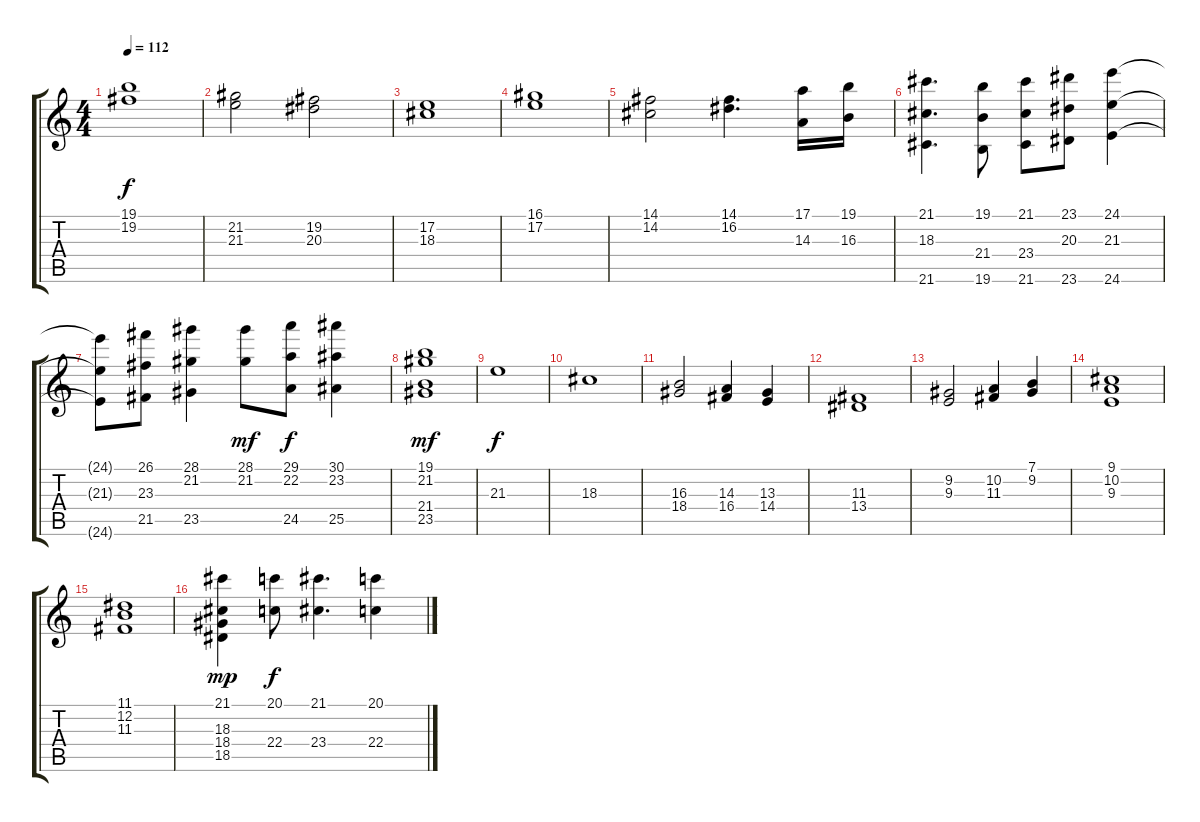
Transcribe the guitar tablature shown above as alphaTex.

\track "" {instrument stringensemble2}
\staff {score tabs}
\tuning (E4 B3 G3 D3 A2 E2) {hide}
\ts (4 4)
\tempo 112
\clef g2
\ks c
(19.1 19.2).1{dy f} |
(21.2 21.3).2 (19.2 20.3).2 |
(17.2 18.3).1 |
(16.1 17.2).1 |
(14.1 14.2).2 (14.1 16.2).4{d} (17.1 14.3).16 (19.1 16.3).16 |
(21.1 18.3 21.6).4{d} (19.1 21.4 19.6).8 (21.1 23.4 21.6).8 (23.1 20.3 23.6).8 (24.1 21.3 24.6).4 |
(24.1{t} 21.3{t} 24.6{t}).8 (26.1 23.3 21.5).8 (28.1 21.2 23.5).4 (28.1 21.2).8{dy mf} (29.1 22.2 24.5).8{dy f} (30.1 23.2 25.5).4 |
(19.1 21.2 21.4 23.5).1{dy mf} |
21.3.1{dy f} |
18.3.1 |
(16.3 18.4).2 (14.3 16.4).4 (13.3 14.4).4 |
(11.3 13.4).1 |
(9.2 9.3).2 (10.2 11.3).4 (7.1 9.2).4 |
(9.1 10.2 9.3).1 |
(11.1 12.2 11.3).1 |
(21.1 18.3 18.4 18.5).4{dy mp} (20.1 22.4).8{dy f} (21.1 23.4).4{d} (20.1 22.4).4
